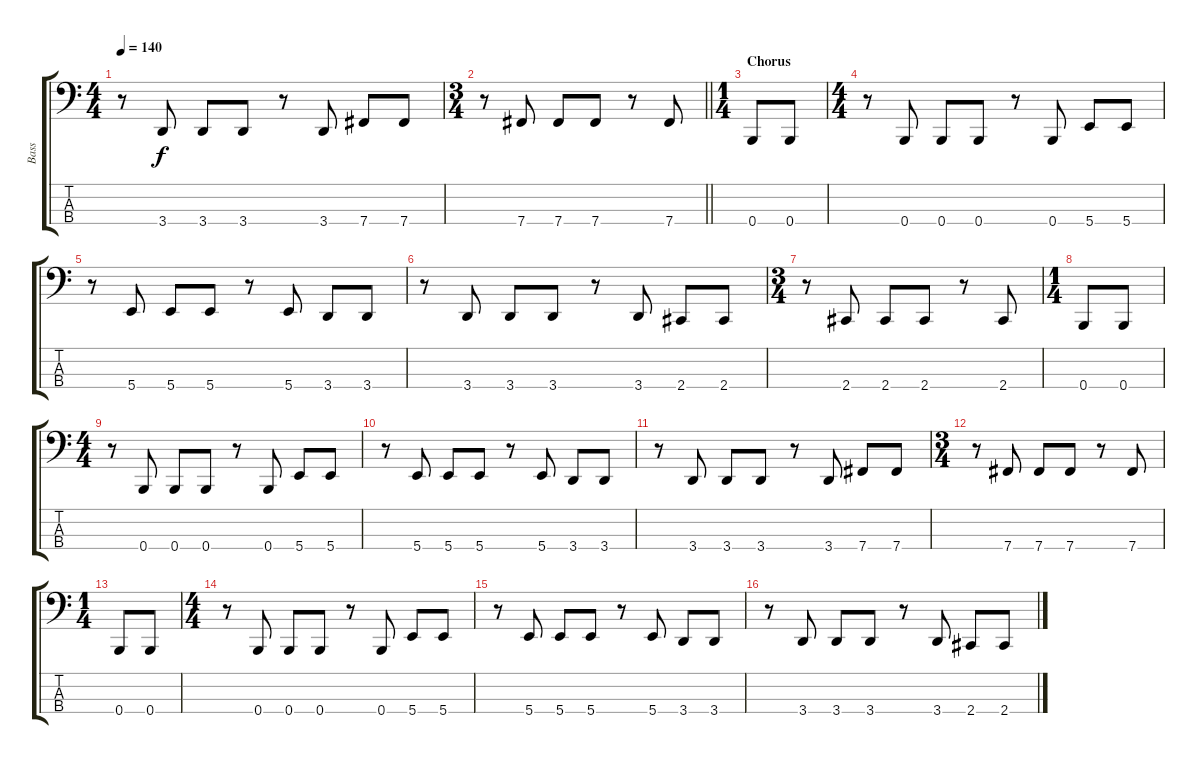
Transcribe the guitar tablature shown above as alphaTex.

\track ("Bass" "Bass") {instrument electricbassfinger}
\staff {score tabs}
\tuning (E2 B1 Gb1 B0) {hide}
\ts (4 4)
\tempo 140
\clef f4
\ks c
r.8{dy f} 3.4.8 3.4.8 3.4.8 r.8 3.4.8 7.4.8 7.4.8 |
\ts (3 4)
\barLineRight lightlight
r.8 7.4.8 7.4.8 7.4.8 r.8 7.4.8 |
\ts (1 4)
\section ("" "Chorus")
0.4.8 0.4.8 |
\ts (4 4)
r.8 0.4.8 0.4.8 0.4.8 r.8 0.4.8 5.4.8 5.4.8 |
r.8 5.4.8 5.4.8 5.4.8 r.8 5.4.8 3.4.8 3.4.8 |
r.8 3.4.8 3.4.8 3.4.8 r.8 3.4.8 2.4.8 2.4.8 |
\ts (3 4)
r.8 2.4.8 2.4.8 2.4.8 r.8 2.4.8 |
\ts (1 4)
0.4.8 0.4.8 |
\ts (4 4)
r.8 0.4.8 0.4.8 0.4.8 r.8 0.4.8 5.4.8 5.4.8 |
r.8 5.4.8 5.4.8 5.4.8 r.8 5.4.8 3.4.8 3.4.8 |
r.8 3.4.8 3.4.8 3.4.8 r.8 3.4.8 7.4.8 7.4.8 |
\ts (3 4)
r.8 7.4.8 7.4.8 7.4.8 r.8 7.4.8 |
\ts (1 4)
0.4.8 0.4.8 |
\ts (4 4)
r.8 0.4.8 0.4.8 0.4.8 r.8 0.4.8 5.4.8 5.4.8 |
r.8 5.4.8 5.4.8 5.4.8 r.8 5.4.8 3.4.8 3.4.8 |
r.8 3.4.8 3.4.8 3.4.8 r.8 3.4.8 2.4.8 2.4.8
